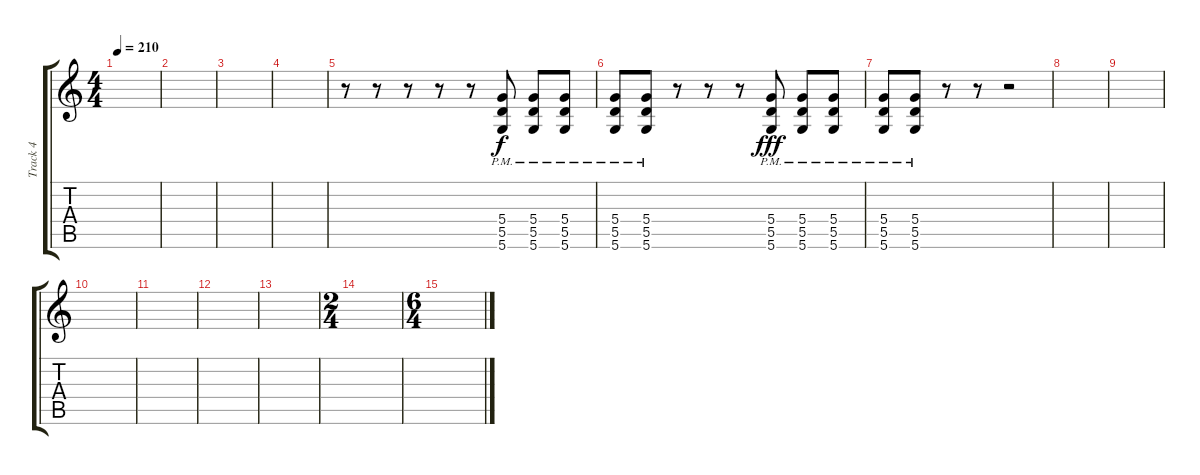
\track ("Track 4" "Track 4") {instrument overdrivenguitar}
\staff {score tabs}
\tuning (E4 B3 G3 D3 A2 D2) {hide}
\ts (4 4)
\tempo 210
\clef g2
\ks c
|
|
|
|
r.8 r.8 r.8 r.8 r.8 (5.4{pm} 5.5{pm} 5.6{pm}).8 (5.4{pm} 5.5{pm} 5.6{pm}).8 (5.4{pm} 5.5{pm} 5.6{pm}).8 |
(5.4{pm} 5.5{pm} 5.6{pm}).8 (5.4{pm} 5.5{pm} 5.6{pm}).8 r.8 r.8 r.8 (5.4{pm} 5.5{pm} 5.6{pm}).8{dy fff} (5.4{pm} 5.5{pm} 5.6{pm}).8 (5.4{pm} 5.5{pm} 5.6{pm}).8 |
(5.4{pm} 5.5{pm} 5.6{pm}).8 (5.4{pm} 5.5{pm} 5.6{pm}).8 r.8 r.8 r.2 |
|
|
|
|
|
|
\ts (2 4)
|
\ts (6 4)
